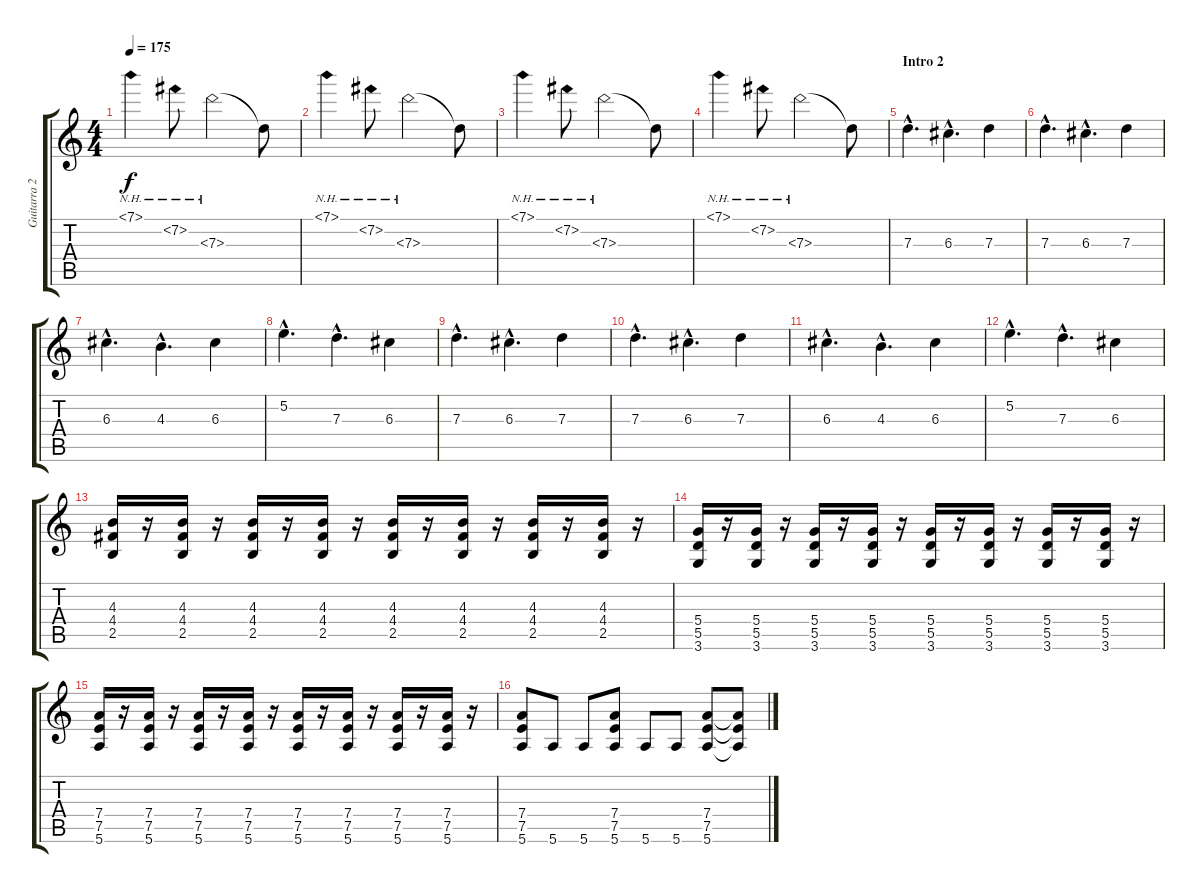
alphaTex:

\track ("Guitarra 2 - Erik" "Guitarra 2") {instrument distortionguitar}
\staff {score tabs}
\tuning (E4 B3 G3 D3 A2 E2) {hide}
\ts (4 4)
\tempo 175
\clef g2
\ks c
7.1{nh}.4{dy f} 7.2{nh}.8 7.3{nh}.2 7.3{t}.8 |
7.1{nh}.4 7.2{nh}.8 7.3{nh}.2 7.3{t}.8 |
7.1{nh}.4 7.2{nh}.8 7.3{nh}.2 7.3{t}.8 |
7.1{nh}.4 7.2{nh}.8 7.3{nh}.2 7.3{t}.8 |
\section ("" "Intro 2")
7.3{hac}.4{d} 6.3{hac}.4{d} 7.3.4 |
7.3{hac}.4{d} 6.3{hac}.4{d} 7.3.4 |
6.3{hac}.4{d} 4.3{hac}.4{d} 6.3.4 |
5.2{hac}.4{d} 7.3{hac}.4{d} 6.3.4 |
7.3{hac}.4{d} 6.3{hac}.4{d} 7.3.4 |
7.3{hac}.4{d} 6.3{hac}.4{d} 7.3.4 |
6.3{hac}.4{d} 4.3{hac}.4{d} 6.3.4 |
5.2{hac}.4{d} 7.3{hac}.4{d} 6.3.4 |
(4.3 4.4 2.5).16 r.16 (4.3 4.4 2.5).16 r.16 (4.3 4.4 2.5).16 r.16 (4.3 4.4 2.5).16 r.16 (4.3 4.4 2.5).16 r.16 (4.3 4.4 2.5).16 r.16 (4.3 4.4 2.5).16 r.16 (4.3 4.4 2.5).16 r.16 |
(5.4 5.5 3.6).16 r.16 (5.4 5.5 3.6).16 r.16 (5.4 5.5 3.6).16 r.16 (5.4 5.5 3.6).16 r.16 (5.4 5.5 3.6).16 r.16 (5.4 5.5 3.6).16 r.16 (5.4 5.5 3.6).16 r.16 (5.4 5.5 3.6).16 r.16 |
(7.4 7.5 5.6).16 r.16 (7.4 7.5 5.6).16 r.16 (7.4 7.5 5.6).16 r.16 (7.4 7.5 5.6).16 r.16 (7.4 7.5 5.6).16 r.16 (7.4 7.5 5.6).16 r.16 (7.4 7.5 5.6).16 r.16 (7.4 7.5 5.6).16 r.16 |
(7.4 7.5 5.6).8 5.6.8 5.6.8 (7.4 7.5 5.6).8 5.6.8 5.6.8 (7.4 7.5 5.6).8 (7.4{t} 7.5{t} 5.6{t}).8
